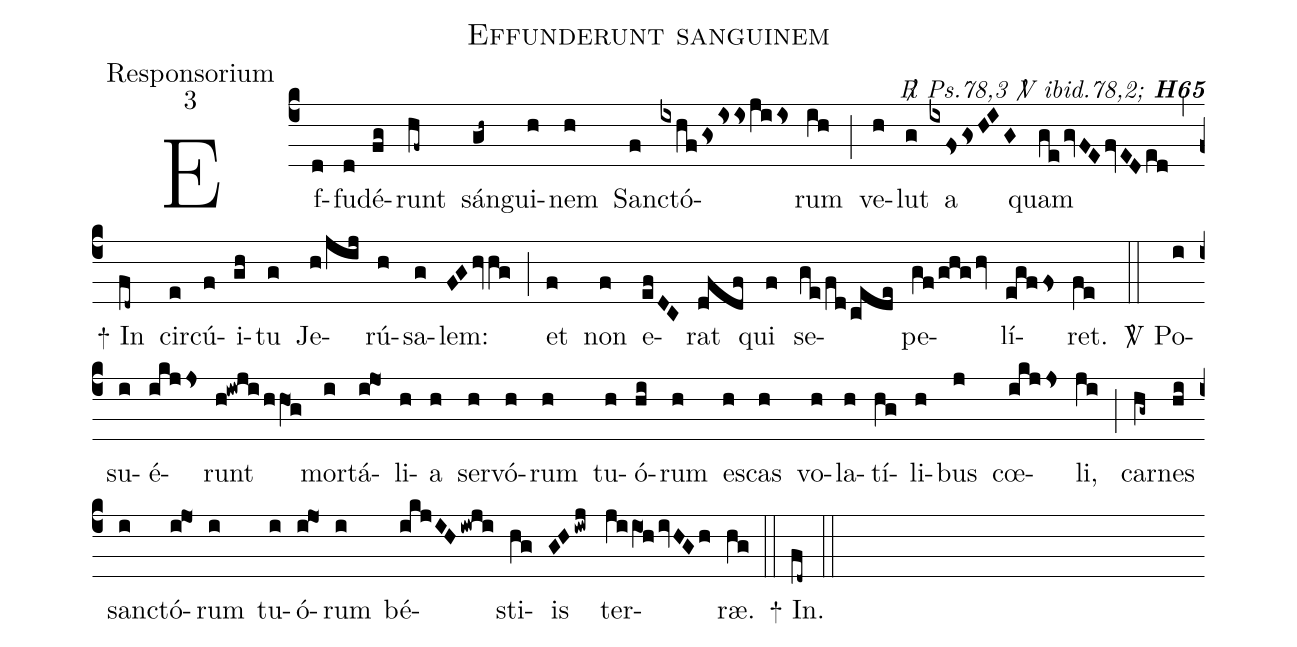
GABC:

name:Effunderunt sanguinem;
office-part:Responsorium;
mode:3;
commentary:{\itshape\mdseries \Rbar\ Ps.78,3  \Vbar\  ibid.78,2;\/} {\bfseries H65};
%%
(c4) Ef(d)fu(d)dé(fg)runt(hf~) sán(gh~)gui(h)nem(h) Sanc(f)tó(ixhfGsIssjiIs)rum(ih) (;)
ve(h)lut(g) a(ixFsGsHI/G) quam(gegvFEfvEDed) (,)
<sp>+</sp> In(fd~) cir(e)cú(f)i(gh)tu(g) Je(h/jij)rú(h)sa(g)lem:(FGhvhg) (;)
et(f) non(f) e(efDC)rat(dfdf) qui(f) se(ge/fd/cede)pe(gf/ghghv)lí(egfFs)ret.(fe) (::)
<sp>V/</sp> Po(i)su(i)é(ikjJs)runt(h!iwji/hhO1g) mor(i)tá(i!jo1)li(h)a(h) ser(h)vó(h)rum(h) tu(h)ó(hi)rum(h) es(h)cas(h) vo(h)la(h)tí(hg)li(h)bus(j)
cœ(ikjJs)li,(ji) (;)
car(hg~)nes(hi) sanc(i)tó(i!jo1)rum(i) tu(i)ó(i!jo1)rum(i) bé(ikjIHiwji)sti(hg)is(GHiwj) ter(jiiO1hivHGh)ræ.(hg) (::)
<sp>+</sp> In.(fd~) (::)
